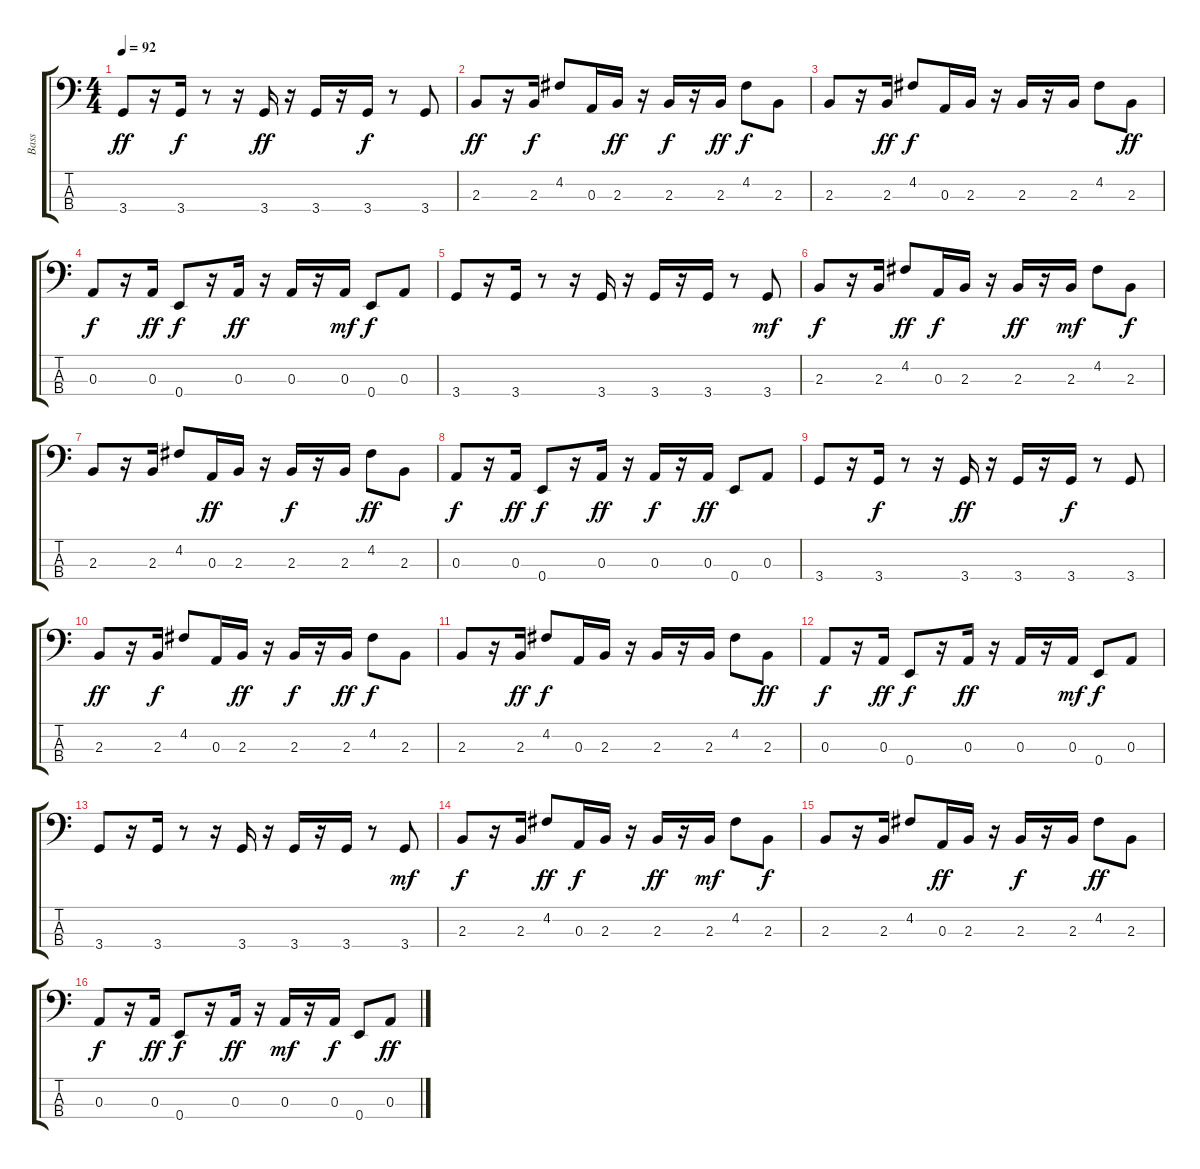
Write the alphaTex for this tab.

\track ("Bass" "Bass") {instrument electricbassfinger}
\staff {score tabs}
\tuning (G2 D2 A1 E1) {hide}
\ts (4 4)
\tempo 92
\clef f4
\ks c
3.4.8{dy ff} r.16 3.4.16{dy f} r.8 r.16 3.4.16{dy ff} r.16 3.4.16 r.16 3.4.16{dy f} r.8 3.4.8 |
2.3.8{dy ff} r.16 2.3.16{dy f} 4.2.8 0.3.16 2.3.16{dy ff} r.16 2.3.16{dy f} r.16 2.3.16{dy ff} 4.2.8{dy f} 2.3.8 |
2.3.8 r.16 2.3.16{dy ff} 4.2.8{dy f} 0.3.16 2.3.16 r.16 2.3.16 r.16 2.3.16 4.2.8 2.3.8{dy ff} |
0.3.8{dy f} r.16 0.3.16{dy ff} 0.4.8{dy f} r.16 0.3.16{dy ff} r.16 0.3.16 r.16 0.3.16{dy mf} 0.4.8{dy f} 0.3.8 |
3.4.8 r.16 3.4.16 r.8 r.16 3.4.16 r.16 3.4.16 r.16 3.4.16 r.8 3.4.8{dy mf} |
2.3.8{dy f} r.16 2.3.16 4.2.8{dy ff} 0.3.16{dy f} 2.3.16 r.16 2.3.16{dy ff} r.16 2.3.16{dy mf} 4.2.8 2.3.8{dy f} |
2.3.8 r.16 2.3.16 4.2.8 0.3.16{dy ff} 2.3.16 r.16 2.3.16{dy f} r.16 2.3.16 4.2.8{dy ff} 2.3.8 |
0.3.8{dy f} r.16 0.3.16{dy ff} 0.4.8{dy f} r.16 0.3.16{dy ff} r.16 0.3.16{dy f} r.16 0.3.16{dy ff} 0.4.8 0.3.8 |
3.4.8 r.16 3.4.16{dy f} r.8 r.16 3.4.16{dy ff} r.16 3.4.16 r.16 3.4.16{dy f} r.8 3.4.8 |
2.3.8{dy ff} r.16 2.3.16{dy f} 4.2.8 0.3.16 2.3.16{dy ff} r.16 2.3.16{dy f} r.16 2.3.16{dy ff} 4.2.8{dy f} 2.3.8 |
2.3.8 r.16 2.3.16{dy ff} 4.2.8{dy f} 0.3.16 2.3.16 r.16 2.3.16 r.16 2.3.16 4.2.8 2.3.8{dy ff} |
0.3.8{dy f} r.16 0.3.16{dy ff} 0.4.8{dy f} r.16 0.3.16{dy ff} r.16 0.3.16 r.16 0.3.16{dy mf} 0.4.8{dy f} 0.3.8 |
3.4.8 r.16 3.4.16 r.8 r.16 3.4.16 r.16 3.4.16 r.16 3.4.16 r.8 3.4.8{dy mf} |
2.3.8{dy f} r.16 2.3.16 4.2.8{dy ff} 0.3.16{dy f} 2.3.16 r.16 2.3.16{dy ff} r.16 2.3.16{dy mf} 4.2.8 2.3.8{dy f} |
2.3.8 r.16 2.3.16 4.2.8 0.3.16{dy ff} 2.3.16 r.16 2.3.16{dy f} r.16 2.3.16 4.2.8{dy ff} 2.3.8 |
0.3.8{dy f} r.16 0.3.16{dy ff} 0.4.8{dy f} r.16 0.3.16{dy ff} r.16 0.3.16{dy mf} r.16 0.3.16{dy f} 0.4.8 0.3.8{dy ff}
